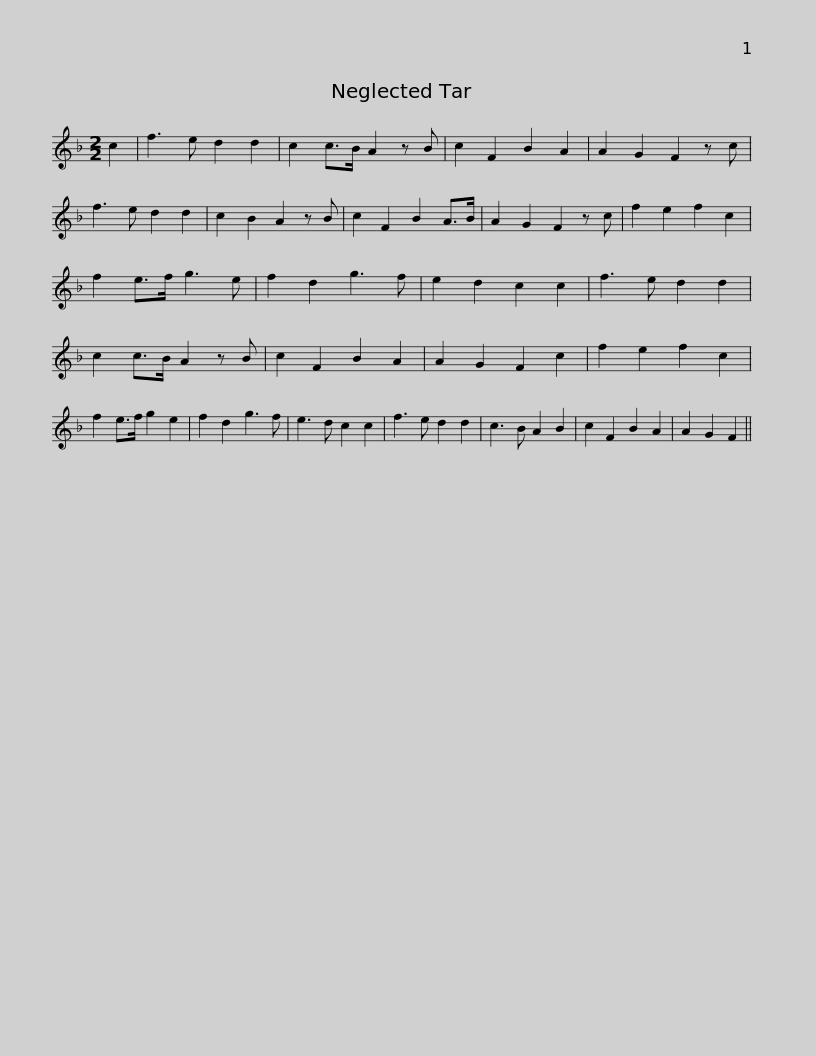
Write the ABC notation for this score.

X:1
L:1/8
M:2/2
I:linebreak $
K:F
V:1 treble
V:1
 c2 | f3 e d2 d2 | c2 c>B A2 z B | c2 F2 B2 A2 | A2 G2 F2 z c | %5
 f3 e d2 d2 | c2 B2 A2 z B | c2 F2 B2 A>B | A2 G2 F2 z c |$ f2 e2 f2 c2 | %10
 f2 e>f g3 e | f2 d2 g3 f | e2 d2 c2 c2 | f3 e d2 d2 | c2 c>B A2 z B | %15
 c2 F2 B2 A2 | A2 G2 F2 c2 | f2 e2 f2 c2 |$ f2 e>f g2 e2 | f2 d2 g3 f | %20
 e3 d c2 c2 | f3 e d2 d2 | c3 B A2 B2 | c2 F2 B2 A2 | A2 G2 F2 || %25
